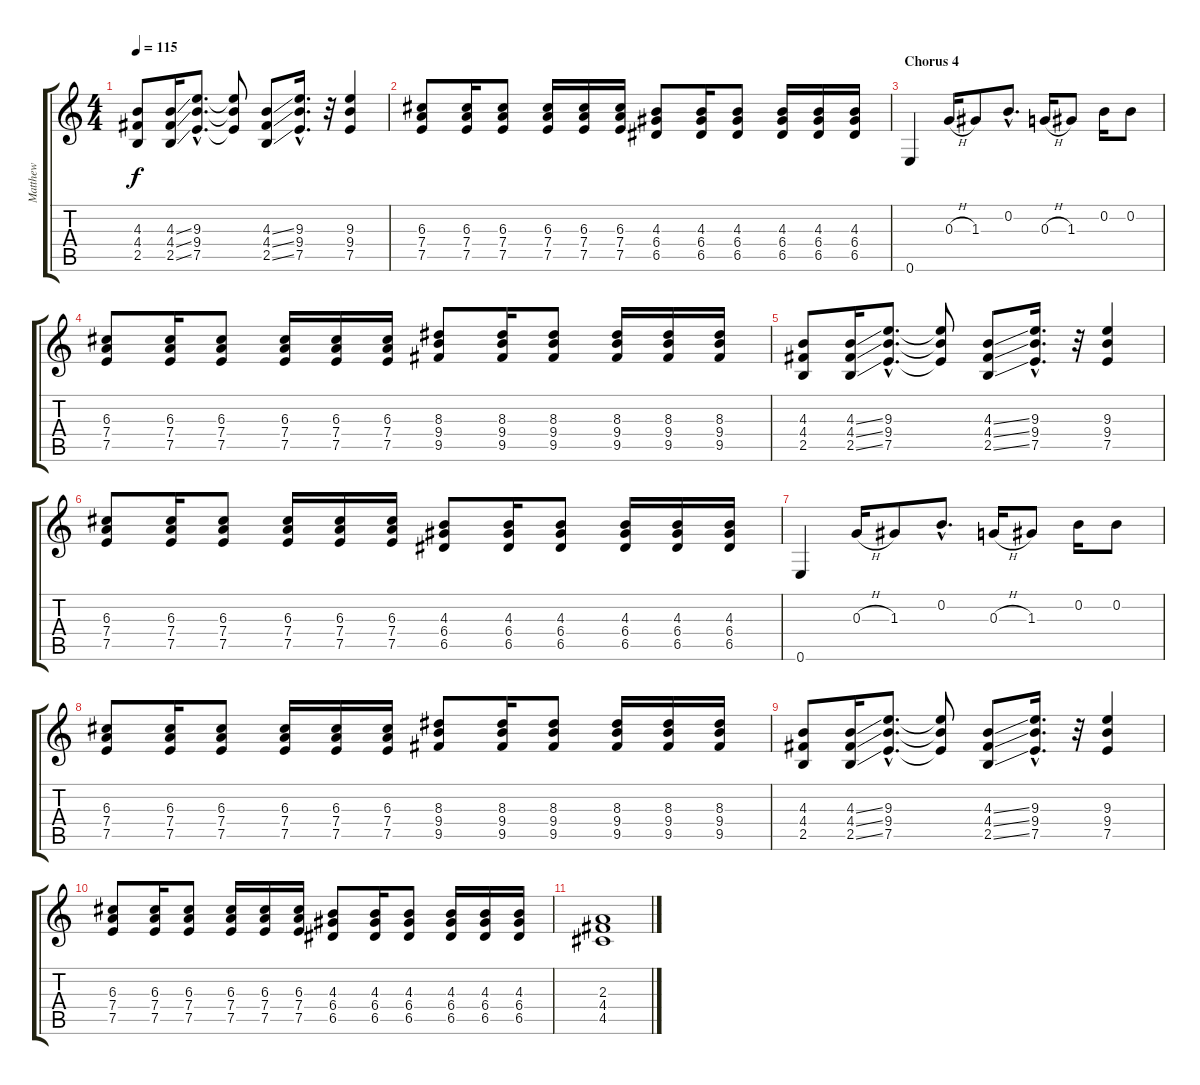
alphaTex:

\track ("Matthew" "Matthew") {instrument overdrivenguitar}
\staff {score tabs}
\tuning (E4 B3 G3 D3 A2 E2) {hide}
\ts (4 4)
\tempo 115
\clef g2
\ks c
(4.3 4.4 2.5).8{dy f} (4.3{ss} 4.4{ss} 2.5{ss}).16 (9.3{hac} 9.4{hac} 7.5{hac}).8{d} (9.3{t} 9.4{t} 7.5{t}).8 (4.3{ss} 4.4{ss} 2.5{ss}).8 (9.3{hac} 9.4{hac} 7.5{hac}).16{d} r.32 (9.3 9.4 7.5).4 |
(6.3 7.4 7.5).8 (6.3 7.4 7.5).16 (6.3 7.4 7.5).8 (6.3 7.4 7.5).16 (6.3 7.4 7.5).16 (6.3 7.4 7.5).16 (4.3 6.4 6.5).8 (4.3 6.4 6.5).16 (4.3 6.4 6.5).8 (4.3 6.4 6.5).16 (4.3 6.4 6.5).16 (4.3 6.4 6.5).16 |
\section ("" "Chorus 4")
0.6.4{volume 16} 0.3{h}.16 1.3.8 0.2{hac}.8{d} 0.3{h}.16 1.3.8 0.2.16 0.2.8 |
(6.3 7.4 7.5).8 (6.3 7.4 7.5).16 (6.3 7.4 7.5).8 (6.3 7.4 7.5).16 (6.3 7.4 7.5).16 (6.3 7.4 7.5).16 (8.3 9.4 9.5).8 (8.3 9.4 9.5).16 (8.3 9.4 9.5).8 (8.3 9.4 9.5).16 (8.3 9.4 9.5).16 (8.3 9.4 9.5).16 |
(4.3 4.4 2.5).8 (4.3{ss} 4.4{ss} 2.5{ss}).16 (9.3{hac} 9.4{hac} 7.5{hac}).8{d} (9.3{t} 9.4{t} 7.5{t}).8 (4.3{ss} 4.4{ss} 2.5{ss}).8 (9.3{hac} 9.4{hac} 7.5{hac}).16{d} r.32 (9.3 9.4 7.5).4 |
(6.3 7.4 7.5).8 (6.3 7.4 7.5).16 (6.3 7.4 7.5).8 (6.3 7.4 7.5).16 (6.3 7.4 7.5).16 (6.3 7.4 7.5).16 (4.3 6.4 6.5).8 (4.3 6.4 6.5).16 (4.3 6.4 6.5).8 (4.3 6.4 6.5).16 (4.3 6.4 6.5).16 (4.3 6.4 6.5).16 |
0.6.4 0.3{h}.16 1.3.8 0.2{hac}.8{d} 0.3{h}.16 1.3.8 0.2.16 0.2.8 |
(6.3 7.4 7.5).8 (6.3 7.4 7.5).16 (6.3 7.4 7.5).8 (6.3 7.4 7.5).16 (6.3 7.4 7.5).16 (6.3 7.4 7.5).16 (8.3 9.4 9.5).8 (8.3 9.4 9.5).16 (8.3 9.4 9.5).8 (8.3 9.4 9.5).16 (8.3 9.4 9.5).16 (8.3 9.4 9.5).16 |
(4.3 4.4 2.5).8 (4.3{ss} 4.4{ss} 2.5{ss}).16 (9.3{hac} 9.4{hac} 7.5{hac}).8{d} (9.3{t} 9.4{t} 7.5{t}).8 (4.3{ss} 4.4{ss} 2.5{ss}).8 (9.3{hac} 9.4{hac} 7.5{hac}).16{d} r.32 (9.3 9.4 7.5).4 |
(6.3 7.4 7.5).8 (6.3 7.4 7.5).16 (6.3 7.4 7.5).8 (6.3 7.4 7.5).16 (6.3 7.4 7.5).16 (6.3 7.4 7.5).16 (4.3 6.4 6.5).8 (4.3 6.4 6.5).16 (4.3 6.4 6.5).8 (4.3 6.4 6.5).16 (4.3 6.4 6.5).16 (4.3 6.4 6.5).16 |
(2.3 4.4 4.5).1
